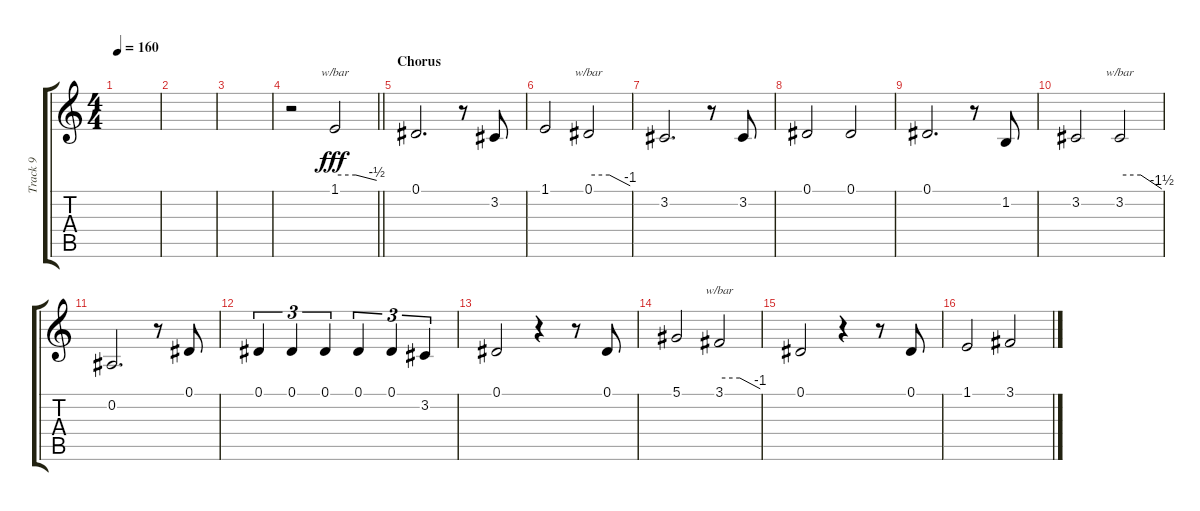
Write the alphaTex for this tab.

\track ("Track 9" "Track 9") {instrument lead2sawtooth}
\staff {score tabs}
\tuning (Eb4 Bb3 Gb3 Db3 Ab2 Eb2) {hide}
\ts (4 4)
\tempo 160
\clef g2
\ks c
|
|
|
\barLineRight lightlight
r.2 1.1.2{tbe (custom default 0 0 30 0 60 -2) dy fff} |
\section ("" "Chorus")
0.1.2{d} r.8 3.2.8 |
1.1.2 0.1.2{tbe (custom default 0 0 30 0 60 -4)} |
3.2.2{d} r.8 3.2.8 |
0.1.2 0.1.2 |
0.1.2{d} r.8 1.2.8 |
3.2.2 3.2.2{tbe (custom default 0 0 30 0 60 -6)} |
0.2.2{d} r.8 0.1.8 |
0.1.4{tu (3 2)} 0.1.4{tu (3 2)} 0.1.4{tu (3 2)} 0.1.4{tu (3 2)} 0.1.4{tu (3 2)} 3.2.4{tu (3 2)} |
0.1.2 r.4 r.8 0.1.8 |
5.1.2 3.1.2{tbe (custom default 0 0 30 0 60 -4)} |
0.1.2 r.4 r.8 0.1.8 |
1.1.2 3.1.2
